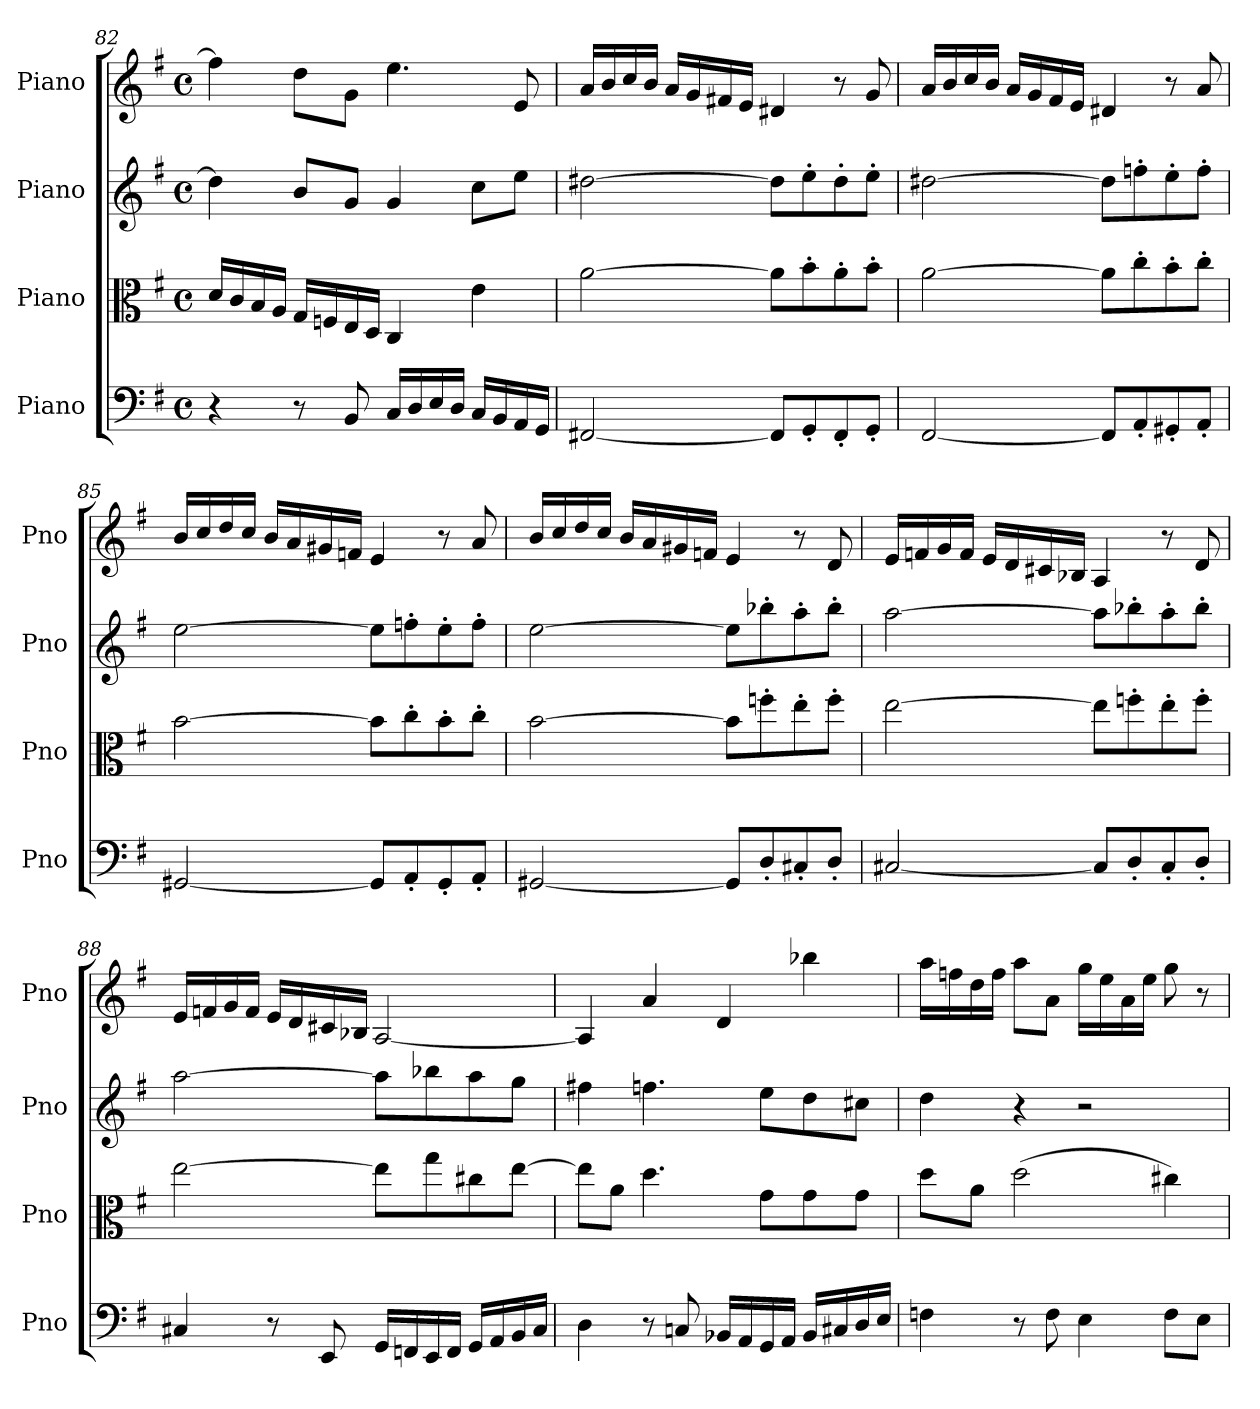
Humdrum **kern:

**kern	**kern	**kern	**kern
*part4	*part3	*part2	*part1
*staff4	*staff3	*staff2	*staff1
*I"Piano	*I"Piano	*I"Piano	*I"Piano
*I'Pno	*I'Pno	*I'Pno	*I'Pno
*clefF4	*clefC3	*clefG2	*clefG2
*k[f#]	*k[f#]	*k[f#]	*k[f#]
*M4/4	*M4/4	*M4/4	*M4/4
*met(c)	*met(c)	*met(c)	*met(c)
=82	=82	=82	=82
4r	16d/LL	4dd\]	4ff\]
.	16c/	.	.
.	16B/	.	.
.	16A/JJ	.	.
8r	16G/LL	8b/L	8dd\L
.	16Fn/	.	.
8BB/	16E/	8g/J	8g\J
.	16D/JJ	.	.
16C/LL	4C/	4g/	4.ee\
16D/	.	.	.
16E/	.	.	.
16D/JJ	.	.	.
16C/LL	4e\	8cc\L	.
16BB/	.	.	.
16AA/	.	8ee\J	8e/
16GG/JJ	.	.	.
!!LO:LB:g=z
=83	=83	=83	=83
[2FF#X/	[2a\	[2dd#X\	16a/LL
.	.	.	16b/
.	.	.	16cc/
.	.	.	16b/JJ
.	.	.	16a/LL
.	.	.	16g/
.	.	.	16f#X/
.	.	.	16e/JJ
8FF#/L]	8a\L]	8dd#\L]	4d#X/
8GG'/	8b'\	8ee'\	.
8FF#'/	8a'\	8dd#'\	8r
8GG'/J	8b'\J	8ee'\J	8g/
=84	=84	=84	=84
[2FF#/	[2a\	[2dd#X\	16a/LL
.	.	.	16b/
.	.	.	16cc/
.	.	.	16b/JJ
.	.	.	16a/LL
.	.	.	16g/
.	.	.	16f#/
.	.	.	16e/JJ
8FF#/L]	8a\L]	8dd#\L]	4d#X/
8AA'/	8cc'\	8ffn'\	.
8GG#X'/	8b'\	8ee'\	8r
8AA'/J	8cc'\J	8ff'\J	8a/
=85	=85	=85	=85
[2GG#X/	[2b\	[2ee\	16b/LL
.	.	.	16cc/
.	.	.	16dd/
.	.	.	16cc/JJ
.	.	.	16b/LL
.	.	.	16a/
.	.	.	16g#X/
.	.	.	16fn/JJ
8GG#/L]	8b\L]	8ee\L]	4e/
8AA'/	8cc'\	8ffn'\	.
8GG#'/	8b'\	8ee'\	8r
8AA'/J	8cc'\J	8ff'\J	8a/
=86	=86	=86	=86
[2GG#X/	[2b\	[2ee\	16b/LL
.	.	.	16cc/
.	.	.	16dd/
.	.	.	16cc/JJ
.	.	.	16b/LL
.	.	.	16a/
.	.	.	16g#X/
.	.	.	16fn/JJ
8GG#/L]	8b\L]	8ee\L]	4e/
8D'/	8ffn'\	8bb-X'\	.
8C#X'/	8ee'\	8aa'\	8r
8D'/J	8ff'\J	8bb-'\J	8d/
!!LO:LB:g=z
=87	=87	=87	=87
[2C#X/	[2ee\	[2aa\	16e/LL
.	.	.	16fn/
.	.	.	16g/
.	.	.	16f/JJ
.	.	.	16e/LL
.	.	.	16d/
.	.	.	16c#X/
.	.	.	16B-X/JJ
8C#/L]	8ee\L]	8aa\L]	4A/
8D'/	8ffn'\	8bb-X'\	.
8C#'/	8ee'\	8aa'\	8r
8D'/J	8ff'\J	8bb-'\J	8d/
=88	=88	=88	=88
4C#X/	[2ee\	[2aa\	16e/LL
.	.	.	16fn/
.	.	.	16g/
.	.	.	16f/JJ
8r	.	.	16e/LL
.	.	.	16d/
8EE/	.	.	16c#X/
.	.	.	16B-X/JJ
16GG/LL	8ee\L]	8aa\L]	[2A/
16FFn/	.	.	.
16EE/	8gg\	8bb-X\	.
16FF/JJ	.	.	.
16GG/LL	8cc#X\	8aa\	.
16AA/	.	.	.
16BB/	[8ee\J	8gg\J	.
16C#/JJ	.	.	.
=89	=89	=89	=89
4D\	8ee\L]	4ff#X\	4A/]
.	8a\J	.	.
8r	4.dd\	4.ffn\	4a/
8Cn/	.	.	.
16BB-X/LL	.	.	4d/
16AA/	.	.	.
16GG/	8g\L	8ee\L	.
16AA/JJ	.	.	.
16BB-/LL	8g\	8dd\	4bb-X\
16C#X/	.	.	.
16D/	8g\J	8cc#X\J	.
16E/JJ	.	.	.
=90	=90	=90	=90
4Fn\	8dd\L	4dd\	16aa\LL
.	.	.	16ffn\
.	8a\J	.	16dd\
.	.	.	16ff\JJ
8r	(2dd\	4r	8aa\L
8F\	.	.	8a\J
4E\	.	2r	16gg\LL
.	.	.	16ee\
.	.	.	16a\
.	.	.	16ee\JJ
8F\L	4cc#X\)	.	8gg\
8E\J	.	.	8r
=	=	=	=
*-	*-	*-	*-
